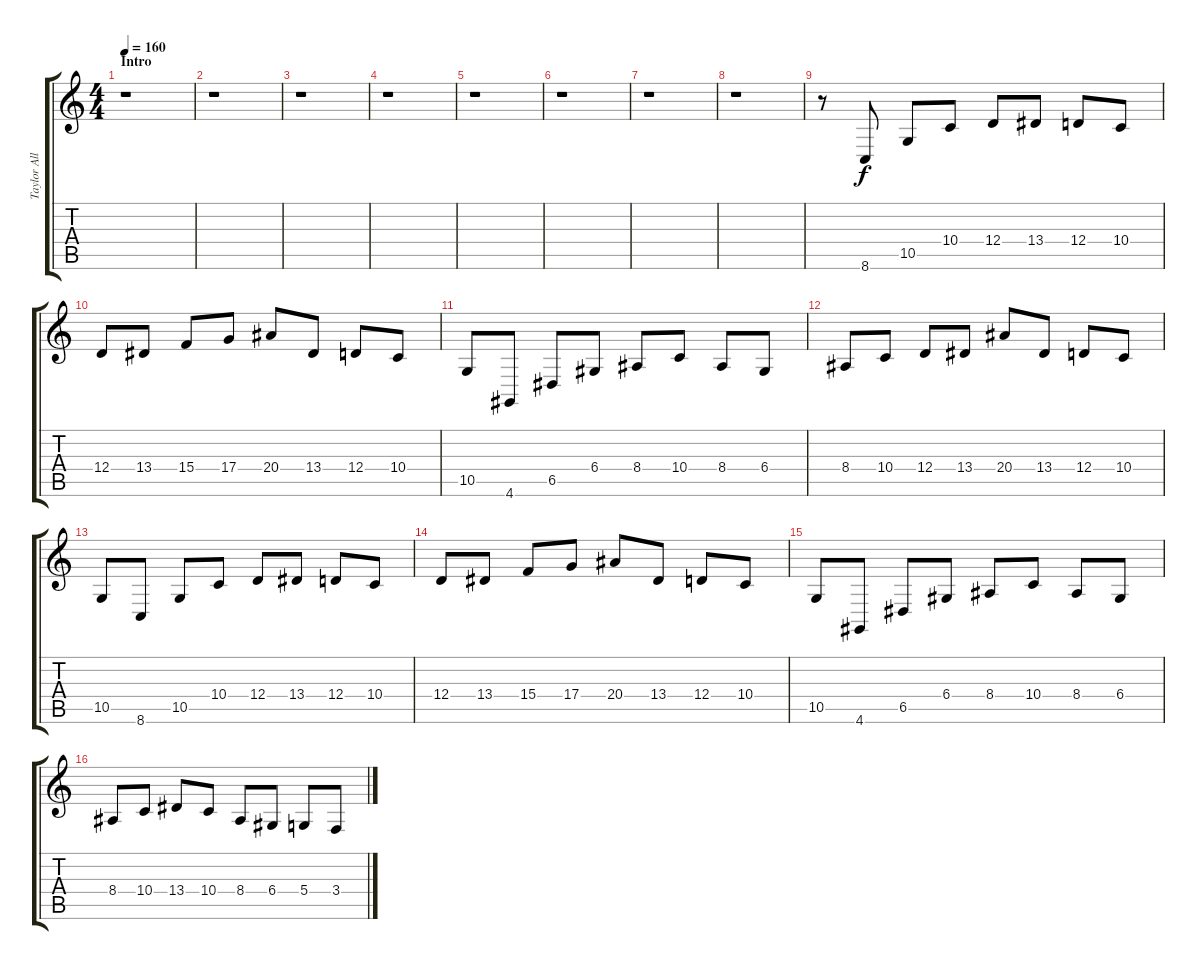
\track ("Taylor Allen" "Taylor All") {instrument pad1newage}
\staff {score tabs}
\tuning (E4 B3 G3 D3 A2 E2) {hide}
\ts (4 4)
\section ("" "Intro")
\tempo 160
\clef g2
\ks c
r.1{dy f instrument pad1newage} |
r.1 |
r.1 |
r.1 |
r.1 |
r.1 |
r.1 |
r.1 |
r.8 8.6.8 10.5.8 10.4.8 12.4.8 13.4.8 12.4.8 10.4.8 |
12.4.8 13.4.8 15.4.8 17.4.8 20.4.8 13.4.8 12.4.8 10.4.8 |
10.5.8 4.6.8 6.5.8 6.4.8 8.4.8 10.4.8 8.4.8 6.4.8 |
8.4.8 10.4.8 12.4.8 13.4.8 20.4.8 13.4.8 12.4.8 10.4.8 |
10.5.8 8.6.8 10.5.8 10.4.8 12.4.8 13.4.8 12.4.8 10.4.8 |
12.4.8 13.4.8 15.4.8 17.4.8 20.4.8 13.4.8 12.4.8 10.4.8 |
10.5.8 4.6.8 6.5.8 6.4.8 8.4.8 10.4.8 8.4.8 6.4.8 |
8.4.8 10.4.8 13.4.8 10.4.8 8.4.8 6.4.8 5.4.8 3.4.8
